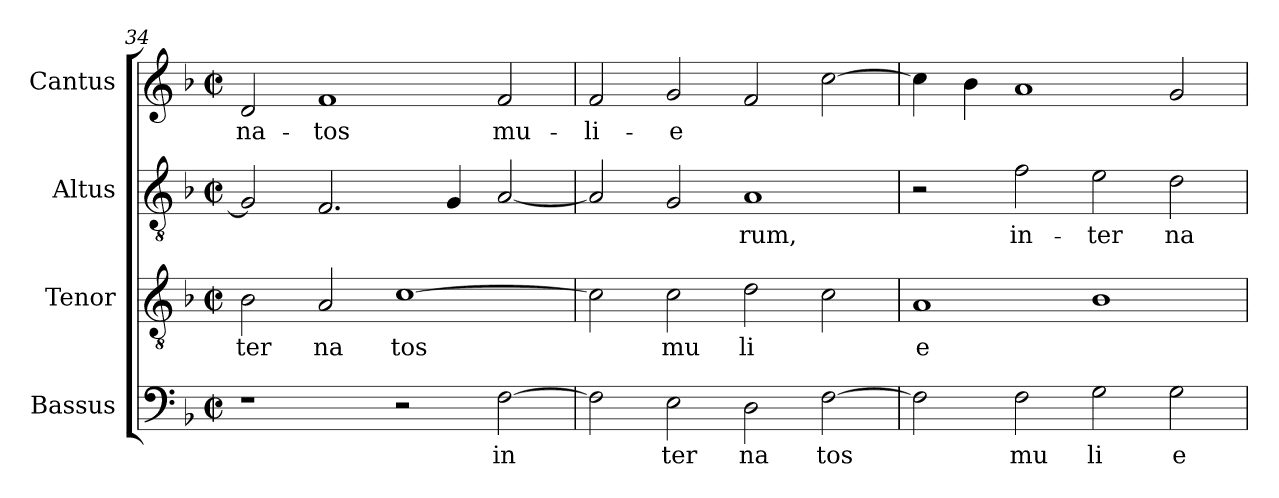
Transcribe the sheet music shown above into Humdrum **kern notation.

**kern	**text	**kern	**text	**kern	**text	**kern	**text
*part4	*part4	*part3	*part3	*part2	*part2	*part1	*part1
*staff4	*staff4	*staff3	*staff3	*staff2	*staff2	*staff1	*staff1
*I"Bassus	*	*I"Tenor	*	*I"Altus	*	*I"Cantus	*
!!LO:LB:g=z
*clefF4	*	*clefGv2	*	*clefGv2	*	*clefG2	*
*k[b-]	*	*k[b-]	*	*k[b-]	*	*k[b-]	*
*F:	*	*F:	*	*F:	*	*F:	*
*M2/2	*	*M2/2	*	*M2/2	*	*M2/2	*
*met(c|)	*	*met(c|)	*	*met(c|)	*	*met(c|)	*
=34	=34	=34	=34	=34	=34	=34	=34
!	!	!	!LO:LY:b:cj	!	!LO:LY:b:cj	!	!LO:LY:b:cj
1r	.	2B-\	-ter	2G/]	.	2d/	na-
!	!	!	!LO:LY:b:cj	!	!LO:LY:b:cj	!	!LO:LY:b:cj
.	.	2A/	na	2.F/	.	1f	-tos
!	!	!	!LO:LY:b:cj	!	!	!	!
2r	.	[>1c	tos	.	.	.	.
!	!	!	!	!	!LO:LY:b:cj	!	!
.	.	.	.	4G/	.	.	.
!	!LO:LY:b:cj	!	!	!	!LO:LY:b:cj	!	!LO:LY:b:cj
[>2F\	in	.	.	[<2A/	.	2f/	mu-
=35	=35	=35	=35	=35	=35	=35	=35
!	!LO:LY:b:cj	!	!LO:LY:b:cj	!	!LO:LY:b:cj	!	!LO:LY:b:cj
2F\]	.	2c\]	.	2A/]	.	2f/	-li-
!	!LO:LY:b:cj	!	!LO:LY:b:cj	!	!LO:LY:b:cj	!	!LO:LY:b:cj
2E\	ter	2c\	mu	2G/	.	2g/	-e-
!	!LO:LY:b:cj	!	!LO:LY:b:cj	!	!LO:LY:b:cj	!	!LO:LY:b:cj
2D\	na	2d\	li	1A	rum,	2f/	--
!	!LO:LY:b:cj	!	!LO:LY:b:cj	!	!	!	!LO:LY:b:cj
[>2F\	tos	2c\	.	.	.	[>2cc\	--
=36	=36	=36	=36	=36	=36	=36	=36
!	!LO:LY:b:cj	!	!LO:LY:b:cj	!	!	!	!LO:LY:b:cj
2F\]	.	1A	e	2r	.	4cc\]	--
!	!	!	!	!	!	!	!LO:LY:b:cj
.	.	.	.	.	.	4b-\	--
!	!LO:LY:b:cj	!	!	!	!LO:LY:b:cj	!	!LO:LY:b:cj
2F\	mu	.	.	2f\	in-	1a	--
!	!LO:LY:b:cj	!	!LO:LY:b:cj	!	!LO:LY:b:cj	!	!
2G\	li	1B-	.	2e\	-ter	.	.
!	!LO:LY:b:cj	!	!	!	!LO:LY:b:cj	!	!LO:LY:b:cj
2G\	e	.	.	2d\	na-	2g/	--
=	=	=	=	=	=	=	=
*-	*-	*-	*-	*-	*-	*-	*-
